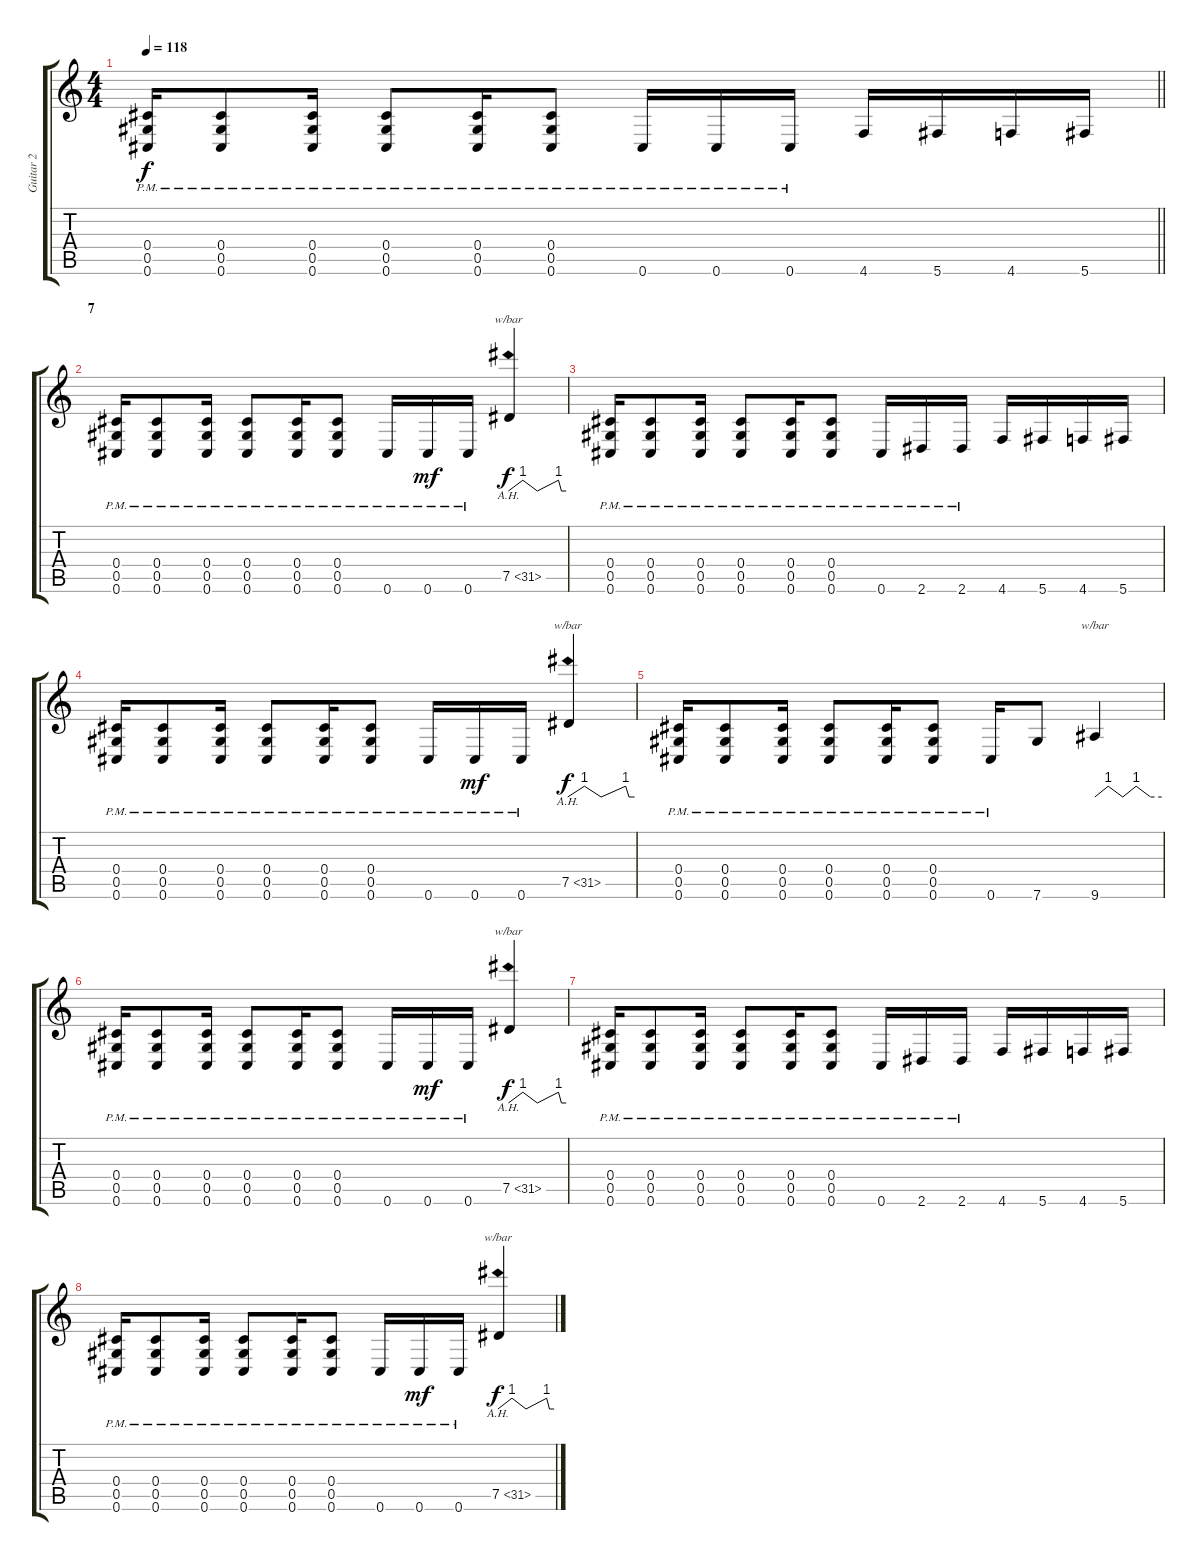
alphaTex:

\track ("Guitar 2" "Guitar 2") {instrument overdrivenguitar}
\staff {score tabs}
\tuning (E4 B3 G3 Db3 Ab2 Db2) {hide}
\ts (4 4)
\tempo 118
\clef g2
\barLineRight lightlight
\ks c
(0.4{pm} 0.5{pm} 0.6{pm}).16{dy f} (0.4{pm} 0.5{pm} 0.6{pm}).8 (0.4{pm} 0.5{pm} 0.6{pm}).16 (0.4{pm} 0.5{pm} 0.6{pm}).8 (0.4{pm} 0.5{pm} 0.6{pm}).16 (0.4{pm} 0.5{pm} 0.6{pm}).8 0.6{pm}.16 0.6{pm}.16 0.6{pm}.16 4.6.16 5.6.16 4.6.16 5.6.16 |
\section ("" "7")
(0.4{pm} 0.5{pm} 0.6{pm}).16 (0.4{pm} 0.5{pm} 0.6{pm}).8 (0.4{pm} 0.5{pm} 0.6{pm}).16 (0.4{pm} 0.5{pm} 0.6{pm}).8 (0.4{pm} 0.5{pm} 0.6{pm}).16 (0.4{pm} 0.5{pm} 0.6{pm}).8 0.6{pm}.16 0.6{pm}.16{dy mf} 0.6{pm}.16 7.5{ah 24}.4{tbe (custom default 0 0 15 4 30 0 52 4 55 0 60 0) dy f} |
(0.4{pm} 0.5{pm} 0.6{pm}).16 (0.4{pm} 0.5{pm} 0.6{pm}).8 (0.4{pm} 0.5{pm} 0.6{pm}).16 (0.4{pm} 0.5{pm} 0.6{pm}).8 (0.4{pm} 0.5{pm} 0.6{pm}).16 (0.4{pm} 0.5{pm} 0.6{pm}).8 0.6{pm}.16 2.6{pm}.16 2.6{pm}.16 4.6.16 5.6.16 4.6.16 5.6.16 |
(0.4{pm} 0.5{pm} 0.6{pm}).16 (0.4{pm} 0.5{pm} 0.6{pm}).8 (0.4{pm} 0.5{pm} 0.6{pm}).16 (0.4{pm} 0.5{pm} 0.6{pm}).8 (0.4{pm} 0.5{pm} 0.6{pm}).16 (0.4{pm} 0.5{pm} 0.6{pm}).8 0.6{pm}.16 0.6{pm}.16{dy mf} 0.6{pm}.16 7.5{ah 24}.4{tbe (custom default 0 0 15 4 30 0 52 4 55 0 60 0) dy f} |
(0.4{pm} 0.5{pm} 0.6{pm}).16 (0.4{pm} 0.5{pm} 0.6{pm}).8 (0.4{pm} 0.5{pm} 0.6{pm}).16 (0.4{pm} 0.5{pm} 0.6{pm}).8 (0.4{pm} 0.5{pm} 0.6{pm}).16 (0.4{pm} 0.5{pm} 0.6{pm}).8 0.6{pm}.16 7.6.8 9.6.4{tbe (custom default 0 0 12 4 25 0 37 4 50 0 60 0)} |
(0.4{pm} 0.5{pm} 0.6{pm}).16 (0.4{pm} 0.5{pm} 0.6{pm}).8 (0.4{pm} 0.5{pm} 0.6{pm}).16 (0.4{pm} 0.5{pm} 0.6{pm}).8 (0.4{pm} 0.5{pm} 0.6{pm}).16 (0.4{pm} 0.5{pm} 0.6{pm}).8 0.6{pm}.16 0.6{pm}.16{dy mf} 0.6{pm}.16 7.5{ah 24}.4{tbe (custom default 0 0 15 4 30 0 52 4 55 0 60 0) dy f} |
(0.4{pm} 0.5{pm} 0.6{pm}).16 (0.4{pm} 0.5{pm} 0.6{pm}).8 (0.4{pm} 0.5{pm} 0.6{pm}).16 (0.4{pm} 0.5{pm} 0.6{pm}).8 (0.4{pm} 0.5{pm} 0.6{pm}).16 (0.4{pm} 0.5{pm} 0.6{pm}).8 0.6{pm}.16 2.6{pm}.16 2.6{pm}.16 4.6.16 5.6.16 4.6.16 5.6.16 |
(0.4{pm} 0.5{pm} 0.6{pm}).16 (0.4{pm} 0.5{pm} 0.6{pm}).8 (0.4{pm} 0.5{pm} 0.6{pm}).16 (0.4{pm} 0.5{pm} 0.6{pm}).8 (0.4{pm} 0.5{pm} 0.6{pm}).16 (0.4{pm} 0.5{pm} 0.6{pm}).8 0.6{pm}.16 0.6{pm}.16{dy mf} 0.6{pm}.16 7.5{ah 24}.4{tbe (custom default 0 0 15 4 30 0 52 4 55 0 60 0) dy f}
